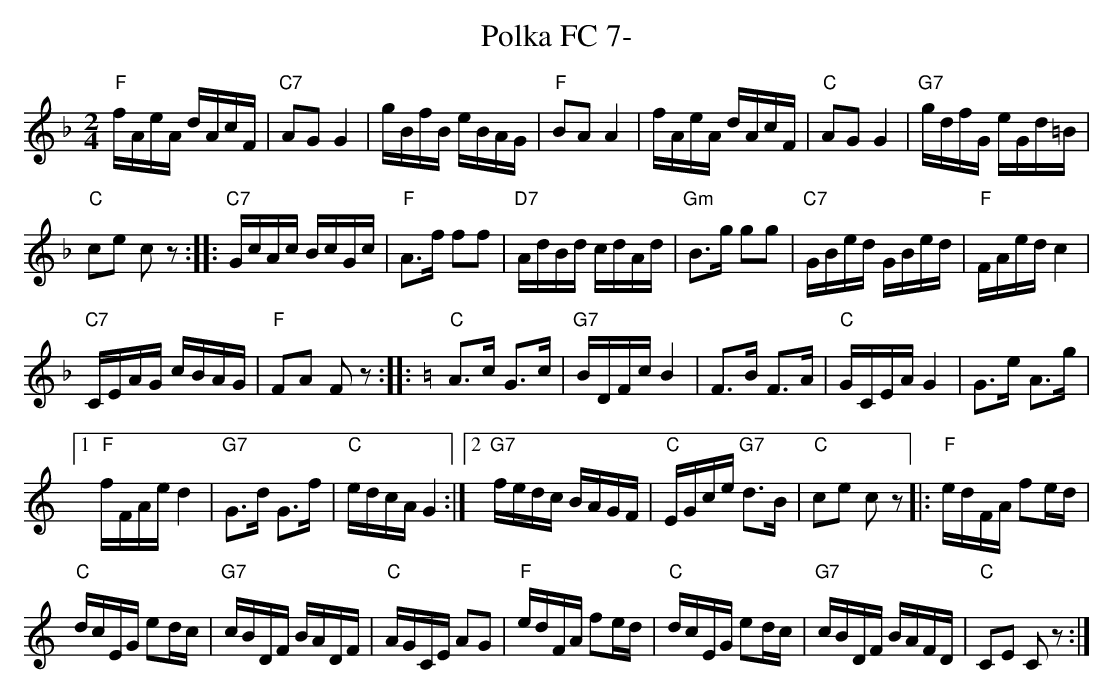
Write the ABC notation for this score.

X:1
T:Polka FC 7-
M:2/4
L:1/16
K:Fmaj
"F"fAeA dAcF | "C7"A2G2 G4 | gBfB eBAG | "F"B2A2 A4 | fAeA dAcF | "C"A2G2 G4 | "G7"gdfG eGd=B |
"C"c2e2 c2 z2 ::"C7"GcAc BcGc | "F"A3f f2f2 | "D7"AdBd cdAd | "Gm"B3g g2g2 | "C7"GBed GBed | "F"FAed c4 |
"C7"CEAG cBAG | "F"F2A2 F2z2 :: [K:Cmaj] "C"A3c G3c | "G7"BDFc B4 | F3B F3A | "C"GCEA G4 | G3e A3g |1
"F"fFAe d4 | "G7"G3d G3f | "C"edcA G4 :|2 "G7"fedc BAGF | "C"EGce "G7"d3B | "C"c2e2 c2z2 |: "F"edFA f2ed |
"C"dcEG e2dc | "G7"cBDF BADF | "C"AGCE A2G2 | "F"edFA f2ed | "C"dcEG e2dc | "G7"cBDF BAFD | "C"C2E2 C2z2 :|
